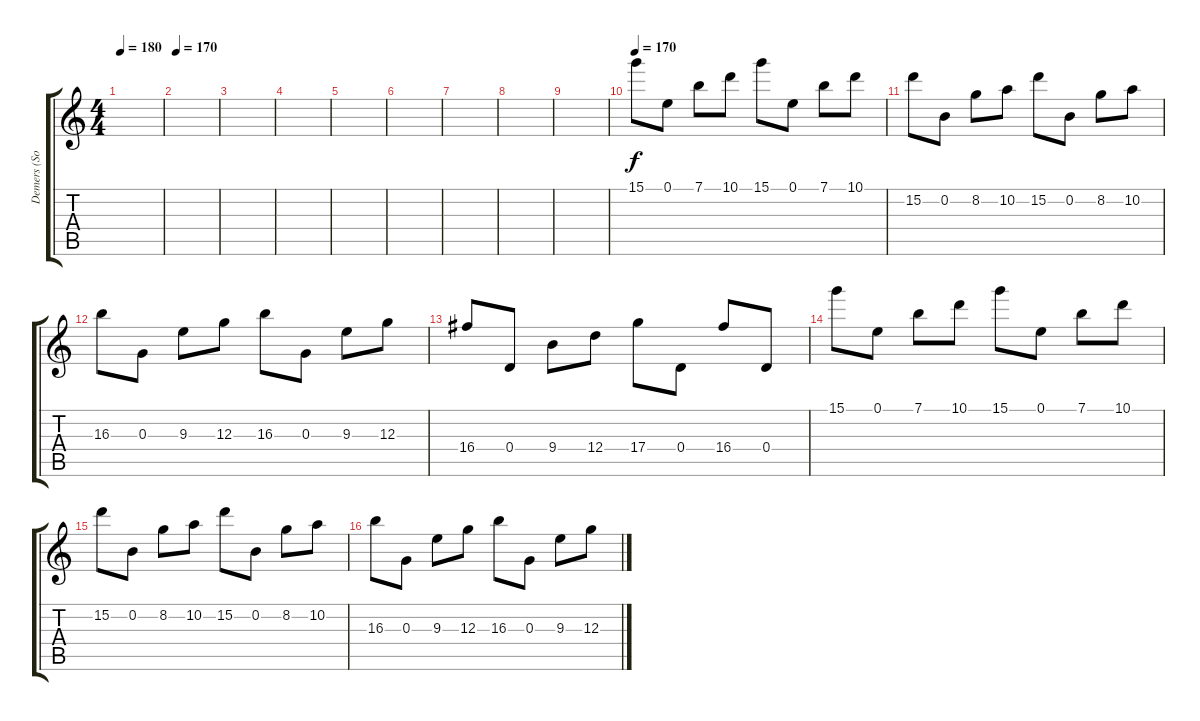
\track ("Demers (Solo)" "Demers (So") {instrument distortionguitar}
\staff {score tabs}
\tuning (E4 B3 G3 D3 A2 E2) {hide}
\ts (4 4)
\tempo 180
\clef g2
\ks c
|
\tempo 170
|
|
|
|
|
|
|
|
\tempo 170
15.1.8 0.1.8 7.1.8 10.1.8 15.1.8 0.1.8 7.1.8 10.1.8 |
15.2.8 0.2.8 8.2.8 10.2.8 15.2.8 0.2.8 8.2.8 10.2.8 |
16.3.8 0.3.8 9.3.8 12.3.8 16.3.8 0.3.8 9.3.8 12.3.8 |
16.4.8 0.4.8 9.4.8 12.4.8 17.4.8 0.4.8 16.4.8 0.4.8 |
15.1.8 0.1.8 7.1.8 10.1.8 15.1.8 0.1.8 7.1.8 10.1.8 |
15.2.8 0.2.8 8.2.8 10.2.8 15.2.8 0.2.8 8.2.8 10.2.8 |
16.3.8 0.3.8 9.3.8 12.3.8 16.3.8 0.3.8 9.3.8 12.3.8
